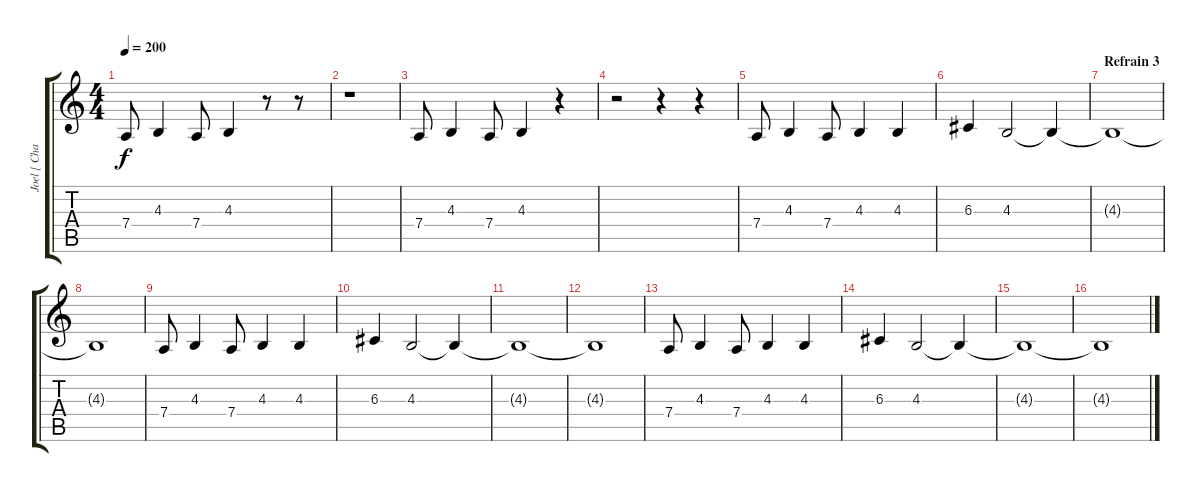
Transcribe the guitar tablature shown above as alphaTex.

\track ("Joel [ Chant ]" "Joel [ Cha") {instrument tenorsax}
\staff {score tabs}
\tuning (E4 B3 G3 D3 A2 E2) {hide}
\ts (4 4)
\tempo 200
\clef g2
\ks c
7.4.8{dy f} 4.3.4 7.4.8 4.3.4 r.8 r.8 |
r.1 |
7.4.8 4.3.4 7.4.8 4.3.4 r.4 |
r.2 r.4 r.4 |
7.4.8 4.3.4 7.4.8 4.3.4 4.3.4 |
6.3.4 4.3.2 4.3{t}.4 |
\section ("" "Refrain 3")
4.3{t}.1 |
4.3{t}.1 |
7.4.8 4.3.4 7.4.8 4.3.4 4.3.4 |
6.3.4 4.3.2 4.3{t}.4 |
4.3{t}.1 |
4.3{t}.1 |
7.4.8 4.3.4 7.4.8 4.3.4 4.3.4 |
6.3.4 4.3.2 4.3{t}.4 |
4.3{t}.1 |
4.3{t}.1
